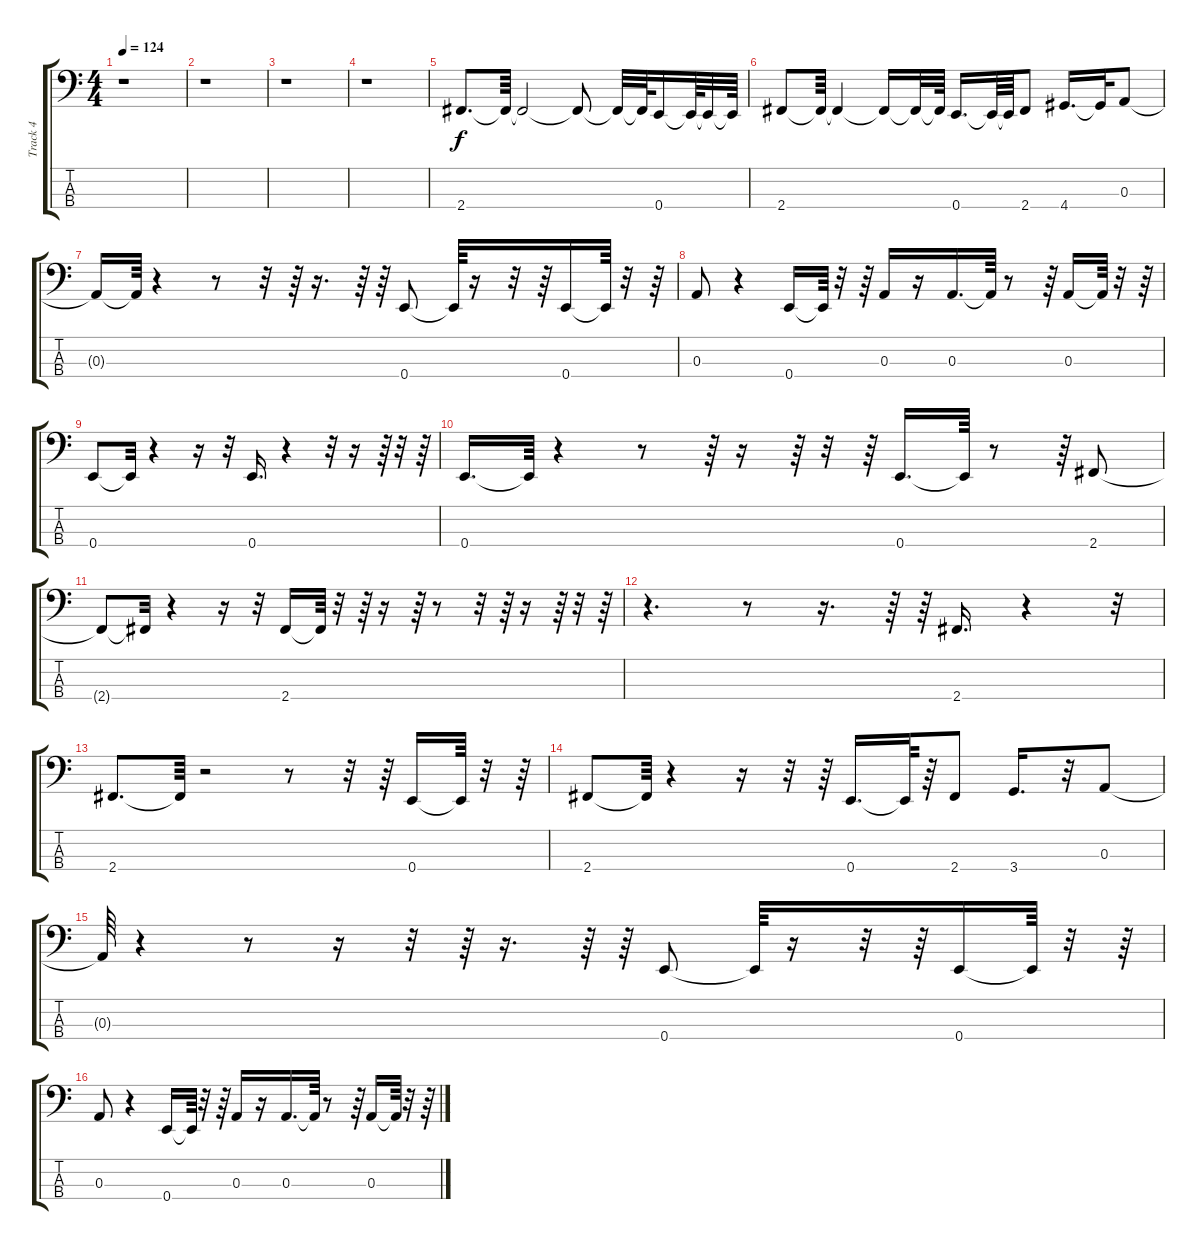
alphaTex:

\track ("Track 4" "Track 4") {instrument electricbassfinger}
\staff {score tabs}
\tuning (G2 D2 A1 E1) {hide}
\ts (4 4)
\tempo 124
\clef f4
\ks c
r.1{dy f} |
r.1 |
r.1 |
r.1 |
2.4.8{d} 2.4{t}.64 2.4{t}.2 2.4{t}.8 2.4{t}.32 2.4{t}.64 0.4.16 0.4{t}.64 0.4{t}.32 0.4{t}.64 |
2.4.8 2.4{t}.64 2.4{t}.4 2.4{t}.16 2.4{t}.32 2.4{t}.64 0.4.16{d} 0.4{t}.64 0.4{t}.64 2.4.8 4.4.16{d} 4.4{t}.32 0.3.8 |
0.3{t}.16 0.3{t}.64 r.4 r.8 r.32 r.64 r.16{d} r.64 r.64 0.4.8 0.4{t}.64 r.16 r.32 r.64 0.4.16 0.4{t}.64 r.32 r.64 |
0.3.8 r.4 0.4.16 0.4{t}.64 r.32 r.64 0.3.16 r.16 0.3.16{d} 0.3{t}.64 r.8 r.64 0.3.16 0.3{t}.64 r.32 r.64 |
0.4.8 0.4{t}.32 r.4 r.16 r.32 0.4.16{d} r.4 r.32 r.16 r.64 r.32 r.64 |
0.4.16{d} 0.4{t}.64 r.4 r.8 r.64 r.16 r.64 r.32 r.64 0.4.16{d} 0.4{t}.64 r.8 r.64 2.4.8 |
2.4{t}.8 2.4{t}.32 r.4 r.16 r.32 2.4.16 2.4{t}.64 r.32 r.64 r.16 r.64 r.8 r.32 r.64 r.16 r.64 r.32 r.64 |
r.4{d} r.8 r.16{d} r.64 r.64 2.4.16{d} r.4 r.32 |
2.4.8{d} 2.4{t}.64 r.2 r.8 r.32 r.64 0.4.16 0.4{t}.64 r.32 r.64 |
2.4.8 2.4{t}.64 r.4 r.16 r.32 r.64 0.4.16{d} 0.4{t}.64 r.64 2.4.8 3.4.16{d} r.32 0.3.8 |
0.3{t}.64 r.4 r.8 r.16 r.32 r.64 r.16{d} r.64 r.64 0.4.8 0.4{t}.64 r.16 r.32 r.64 0.4.16 0.4{t}.64 r.32 r.64 |
0.3.8 r.4 0.4.16 0.4{t}.64 r.32 r.64 0.3.16 r.16 0.3.16{d} 0.3{t}.64 r.8 r.64 0.3.16 0.3{t}.64 r.32 r.64
